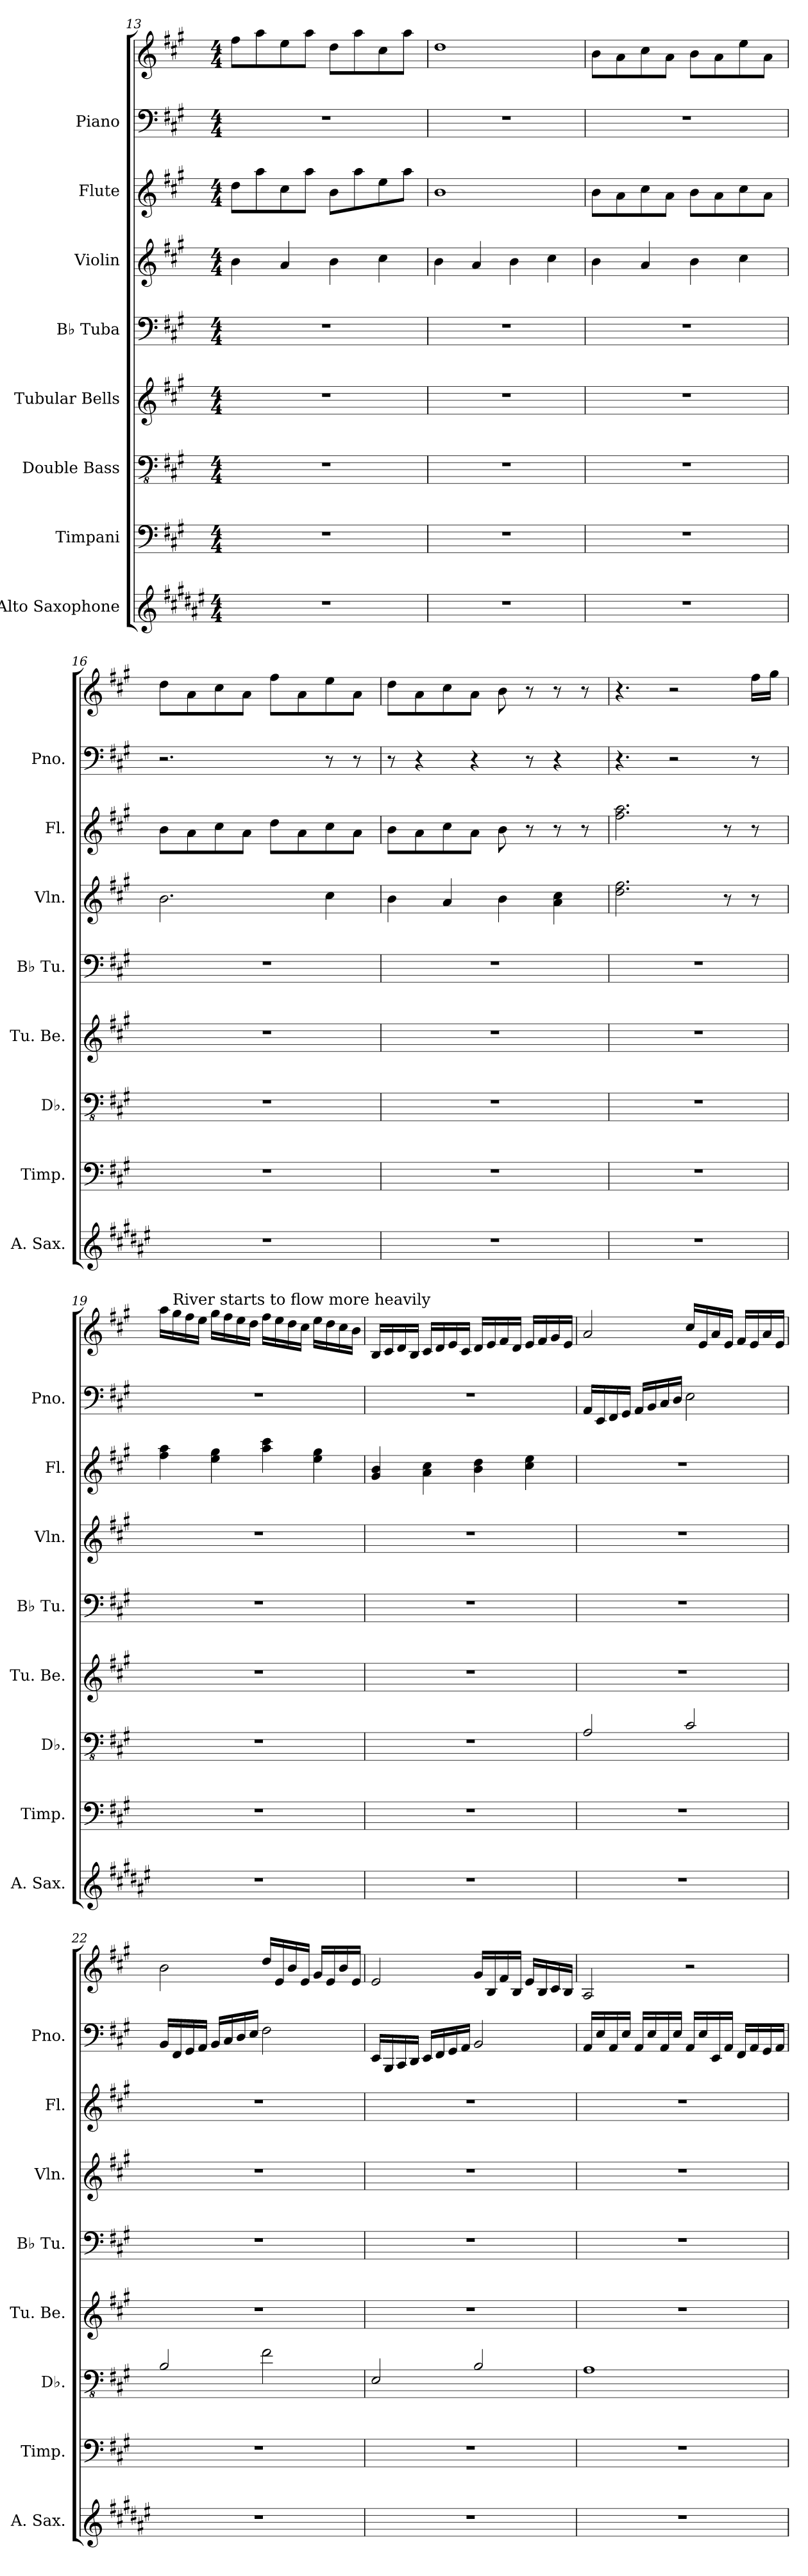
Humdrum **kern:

**kern	**kern	**kern	**kern	**kern	**kern	**kern	**kern	**kern
*part8	*part7	*part6	*part5	*part4	*part3	*part2	*part1	*part1
*staff9	*staff8	*staff7	*staff6	*staff5	*staff4	*staff3	*staff2	*staff1
*I"Alto Saxophone	*I"Timpani	*I"Double Bass	*I"Tubular Bells	*I"B♭ Tuba	*I"Violin	*I"Flute	*I"Piano	*
*I'A. Sax.	*I'Timp.	*I'Db.	*I'Tu. Be.	*I'B♭ Tu.	*I'Vln.	*I'Fl.	*I'Pno.	*
*clefG2	*clefF4	*clefFv4	*clefG2	*clefF4	*clefG2	*clefG2	*clefF4	*clefG2
*ITrd5c9	*	*ITrd7c12	*	*	*	*	*	*
*k[f#c#g#]	*k[f#c#g#]	*k[f#c#g#]	*k[f#c#g#]	*k[f#c#g#]	*k[f#c#g#]	*k[f#c#g#]	*k[f#c#g#]	*k[f#c#g#]
*M4/4	*M4/4	*M4/4	*M4/4	*M4/4	*M4/4	*M4/4	*M4/4	*M4/4
=13	=13	=13	=13	=13	=13	=13	=13	=13
1r	1r	1r	1r	1r	4b\	8dd\L	1r	8ff#\L
.	.	.	.	.	.	8aa\	.	8aa\
.	.	.	.	.	4a/	8cc#\	.	8ee\
.	.	.	.	.	.	8aa\J	.	8aa\J
.	.	.	.	.	4b\	8b\L	.	8dd\L
.	.	.	.	.	.	8aa\	.	8aa\
.	.	.	.	.	4cc#\	8ee\	.	8cc#\
.	.	.	.	.	.	8aa\J	.	8aa\J
=14	=14	=14	=14	=14	=14	=14	=14	=14
1r	1r	1r	1r	1r	4b\	1b	1r	1dd
.	.	.	.	.	4a/	.	.	.
.	.	.	.	.	4b\	.	.	.
.	.	.	.	.	4cc#\	.	.	.
=15	=15	=15	=15	=15	=15	=15	=15	=15
1r	1r	1r	1r	1r	4b\	8b\L	1r	8b\L
.	.	.	.	.	.	8a\	.	8a\
.	.	.	.	.	4a/	8cc#\	.	8cc#\
.	.	.	.	.	.	8a\J	.	8a\J
.	.	.	.	.	4b\	8b\L	.	8b\L
.	.	.	.	.	.	8a\	.	8a\
.	.	.	.	.	4cc#\	8cc#\	.	8ee\
.	.	.	.	.	.	8a\J	.	8a\J
=16	=16	=16	=16	=16	=16	=16	=16	=16
1r	1r	1r	1r	1r	2.b\	8b\L	2.r	8dd\L
.	.	.	.	.	.	8a\	.	8a\
.	.	.	.	.	.	8cc#\	.	8cc#\
.	.	.	.	.	.	8a\J	.	8a\J
.	.	.	.	.	.	8dd\L	.	8ff#\L
.	.	.	.	.	.	8a\	.	8a\
.	.	.	.	.	4cc#\	8cc#\	8r	8ee\
.	.	.	.	.	.	8a\J	8r	8a\J
!!LO:PB:g=z
=17	=17	=17	=17	=17	=17	=17	=17	=17
1r	1r	1r	1r	1r	4b\	8b\L	8r	8dd\L
.	.	.	.	.	.	8a\	4r	8a\
.	.	.	.	.	4a/	8cc#\	.	8cc#\
.	.	.	.	.	.	8a\J	4r	8a\J
.	.	.	.	.	4b\	8b\	.	8b\
.	.	.	.	.	.	8r	8r	8r
.	.	.	.	.	4a\ 4cc#\	8r	4r	8r
.	.	.	.	.	.	8r	.	8r
=18	=18	=18	=18	=18	=18	=18	=18	=18
1r	1r	1r	1r	1r	2.dd\ 2.ff#\	2.ff#\ 2.aa\	4.r	4.r
.	.	.	.	.	.	.	2r	2r
.	.	.	.	.	8r	8r	.	.
.	.	.	.	.	8r	8r	8r	16ff#\LL
.	.	.	.	.	.	.	.	16gg#\JJ
=19	=19	=19	=19	=19	=19	=19	=19	=19
1r	1r	1r	1r	1r	1r	4ff#\ 4aa\	1r	16aa\LL
!	!	!	!	!	!	!	!	!LO:TX:a:t=River starts to flow more heavily
.	.	.	.	.	.	.	.	16gg#\
.	.	.	.	.	.	.	.	16ff#\
.	.	.	.	.	.	.	.	16ee\JJ
.	.	.	.	.	.	4ee\ 4gg#\	.	16gg#\LL
.	.	.	.	.	.	.	.	16ff#\
.	.	.	.	.	.	.	.	16ee\
.	.	.	.	.	.	.	.	16dd\JJ
.	.	.	.	.	.	4aa\ 4ccc#\	.	16ff#\LL
.	.	.	.	.	.	.	.	16ee\
.	.	.	.	.	.	.	.	16dd\
.	.	.	.	.	.	.	.	16cc#\JJ
.	.	.	.	.	.	4ee\ 4gg#\	.	16ee\LL
.	.	.	.	.	.	.	.	16dd\
.	.	.	.	.	.	.	.	16cc#\
.	.	.	.	.	.	.	.	16b\JJ
!!LO:PB:g=z
=20	=20	=20	=20	=20	=20	=20	=20	=20
1r	1r	1r	1r	1r	1r	4g#/ 4b/	1r	16B/LL
.	.	.	.	.	.	.	.	16c#/
.	.	.	.	.	.	.	.	16d/
.	.	.	.	.	.	.	.	16B/JJ
.	.	.	.	.	.	4a\ 4cc#\	.	16c#/LL
.	.	.	.	.	.	.	.	16d/
.	.	.	.	.	.	.	.	16e/
.	.	.	.	.	.	.	.	16c#/JJ
.	.	.	.	.	.	4b\ 4dd\	.	16d/LL
.	.	.	.	.	.	.	.	16e/
.	.	.	.	.	.	.	.	16f#/
.	.	.	.	.	.	.	.	16d/JJ
.	.	.	.	.	.	4cc#\ 4ee\	.	16e/LL
.	.	.	.	.	.	.	.	16f#/
.	.	.	.	.	.	.	.	16g#/
.	.	.	.	.	.	.	.	16e/JJ
=21	=21	=21	=21	=21	=21	=21	=21	=21
1r	1r	2AAA/	1r	1r	1r	1r	16AA/LL	2a/
.	.	.	.	.	.	.	16EE/	.
.	.	.	.	.	.	.	16FF#/	.
.	.	.	.	.	.	.	16GG#/JJ	.
.	.	.	.	.	.	.	16AA/LL	.
.	.	.	.	.	.	.	16BB/	.
.	.	.	.	.	.	.	16C#/	.
.	.	.	.	.	.	.	16D/JJ	.
.	.	2CC#/	.	.	.	.	2E\	16cc#/LL
.	.	.	.	.	.	.	.	16e/
.	.	.	.	.	.	.	.	16a/
.	.	.	.	.	.	.	.	16e/JJ
.	.	.	.	.	.	.	.	16f#/LL
.	.	.	.	.	.	.	.	16e/
.	.	.	.	.	.	.	.	16a/
.	.	.	.	.	.	.	.	16e/JJ
!!LO:PB:g=z
=22	=22	=22	=22	=22	=22	=22	=22	=22
1r	1r	2BBB/	1r	1r	1r	1r	16BB/LL	2b\
.	.	.	.	.	.	.	16FF#/	.
.	.	.	.	.	.	.	16GG#/	.
.	.	.	.	.	.	.	16AA/JJ	.
.	.	.	.	.	.	.	16BB/LL	.
.	.	.	.	.	.	.	16C#/	.
.	.	.	.	.	.	.	16D/	.
.	.	.	.	.	.	.	16E/JJ	.
.	.	2FF#\	.	.	.	.	2F#\	16dd/LL
.	.	.	.	.	.	.	.	16e/
.	.	.	.	.	.	.	.	16b/
.	.	.	.	.	.	.	.	16e/JJ
.	.	.	.	.	.	.	.	16g#/LL
.	.	.	.	.	.	.	.	16e/
.	.	.	.	.	.	.	.	16b/
.	.	.	.	.	.	.	.	16e/JJ
=23	=23	=23	=23	=23	=23	=23	=23	=23
1r	1r	2EEE/	1r	1r	1r	1r	16EE/LL	2e/
.	.	.	.	.	.	.	16BBB/	.
.	.	.	.	.	.	.	16CC#/	.
.	.	.	.	.	.	.	16DD/JJ	.
.	.	.	.	.	.	.	16EE/LL	.
.	.	.	.	.	.	.	16FF#/	.
.	.	.	.	.	.	.	16GG#/	.
.	.	.	.	.	.	.	16AA/JJ	.
.	.	2BBB/	.	.	.	.	2BB/	16g#/LL
.	.	.	.	.	.	.	.	16B/
.	.	.	.	.	.	.	.	16f#/
.	.	.	.	.	.	.	.	16B/JJ
.	.	.	.	.	.	.	.	16e/LL
.	.	.	.	.	.	.	.	16B/
.	.	.	.	.	.	.	.	16c#/
.	.	.	.	.	.	.	.	16B/JJ
!!LO:PB:g=z
=24	=24	=24	=24	=24	=24	=24	=24	=24
1r	1r	1AAA	1r	1r	1r	1r	16AA/LL	2A/
.	.	.	.	.	.	.	16E/	.
.	.	.	.	.	.	.	16AA/	.
.	.	.	.	.	.	.	16E/JJ	.
.	.	.	.	.	.	.	16AA/LL	.
.	.	.	.	.	.	.	16E/	.
.	.	.	.	.	.	.	16AA/	.
.	.	.	.	.	.	.	16E/JJ	.
.	.	.	.	.	.	.	16AA/LL	2r
.	.	.	.	.	.	.	16E/	.
.	.	.	.	.	.	.	16EE/	.
.	.	.	.	.	.	.	16AA/JJ	.
.	.	.	.	.	.	.	16FF#/LL	.
.	.	.	.	.	.	.	16AA/	.
.	.	.	.	.	.	.	16GG#/	.
.	.	.	.	.	.	.	16AA/JJ	.
=	=	=	=	=	=	=	=	=
*-	*-	*-	*-	*-	*-	*-	*-	*-
